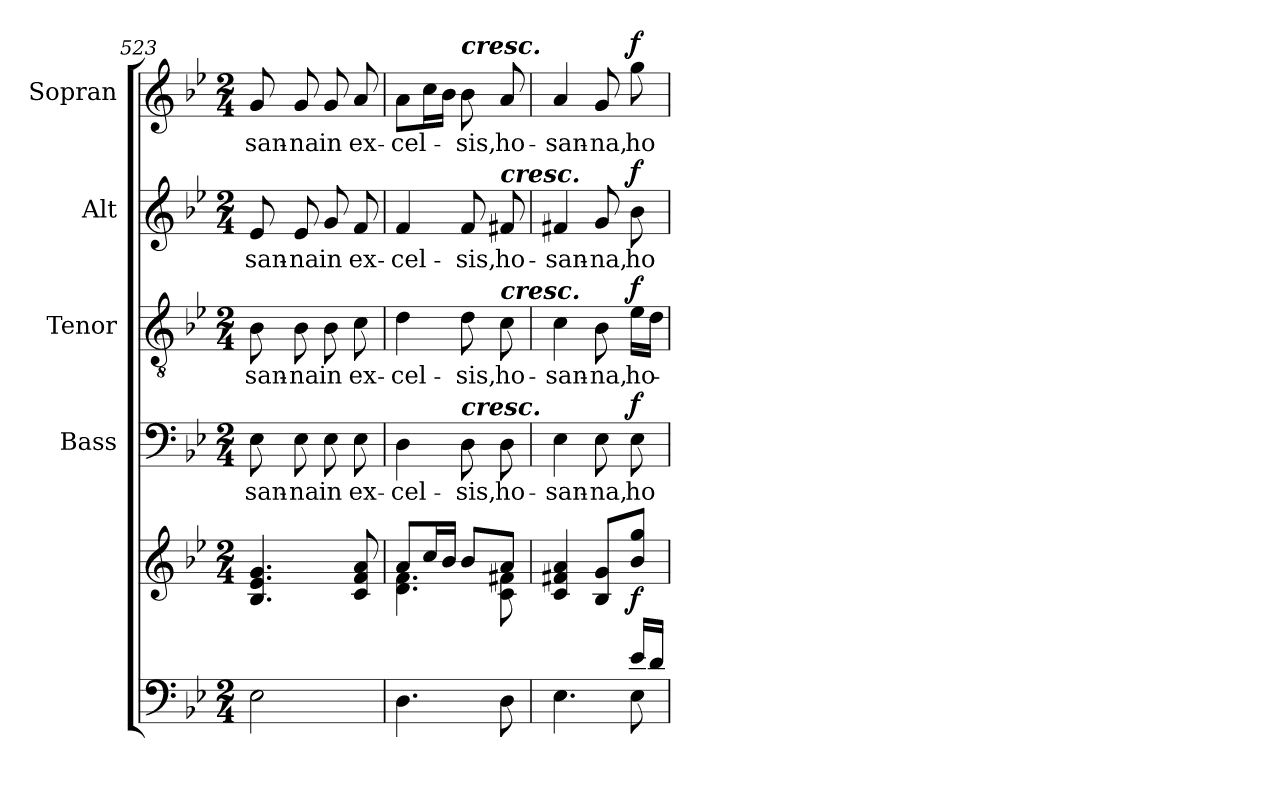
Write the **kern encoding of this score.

**kern	**kern	**dynam	**kern	**text	**dynam	**kern	**text	**dynam	**kern	**text	**dynam	**kern	**text	**dynam
*part5	*part5	*part5	*part4	*part4	*part4	*part3	*part3	*part3	*part2	*part2	*part2	*part1	*part1	*part1
*staff6	*staff5	*staff5/6	*staff4	*staff4	*staff4	*staff3	*staff3	*staff3	*staff2	*staff2	*staff2	*staff1	*staff1	*staff1
*	*	*	*I"Bass	*	*	*I"Tenor	*	*	*I"Alt	*	*	*I"Sopran	*	*
*	*	*	*I'B.	*	*	*I'T.	*	*	*I'A.	*	*	*I'S.	*	*
*clefF4	*clefG2	*	*clefF4	*	*	*clefGv2	*	*	*clefG2	*	*	*clefG2	*	*
*k[b-e-]	*k[b-e-]	*	*k[b-e-]	*	*	*k[b-e-]	*	*	*k[b-e-]	*	*	*k[b-e-]	*	*
*B-:	*B-:	*	*B-:	*	*	*B-:	*	*	*B-:	*	*	*B-:	*	*
*M2/4	*M2/4	*	*M2/4	*	*	*M2/4	*	*	*M2/4	*	*	*M2/4	*	*
=523	=523	=523	=523	=523	=523	=523	=523	=523	=523	=523	=523	=523	=523	=523
!	!	!	!	!LO:LY:b	!	!	!LO:LY:b	!	!	!LO:LY:b	!	!	!LO:LY:b	!
2E-\	4.B-/ 4.e-/ 4.g/	.	8E-\	-san-	.	8B-\	-san-	.	8e-/	-san-	.	8g/	-san-	.
!	!	!	!	!LO:LY:b	!	!	!LO:LY:b	!	!	!LO:LY:b	!	!	!LO:LY:b	!
.	.	.	8E-\	-na	.	8B-\	-na	.	8e-/	-na	.	8g/	-na	.
!	!	!	!	!LO:LY:b	!	!	!LO:LY:b	!	!	!LO:LY:b	!	!	!LO:LY:b	!
.	.	.	8E-\	in	.	8B-\	in	.	8g/	in	.	8g/	in	.
!	!	!	!	!LO:LY:b	!	!	!LO:LY:b	!	!	!LO:LY:b	!	!	!LO:LY:b	!
.	8c/ 8f/ 8a/	.	8E-\	ex-	.	8c\	ex-	.	8f/	ex-	.	8a/	ex-	.
=524	=524	=524	=524	=524	=524	=524	=524	=524	=524	=524	=524	=524	=524	=524
*	*^	*	*	*	*	*	*	*	*	*	*	*	*	*
!	!	!	!	!	!LO:LY:b	!	!	!LO:LY:b	!	!	!LO:LY:b	!	!	!LO:LY:b	!
4.D\	8a/L	4.d\ 4.f\	.	4D\	-cel-	.	4d\	-cel-	.	4f/	-cel-	.	8a\L	-cel-	.
.	16cc/L	.	.	.	.	.	.	.	.	.	.	.	16cc\L	.	.
.	16b-/JJ	.	.	.	.	.	.	.	.	.	.	.	16b-\JJ	.	.
!	!	!	!	!	!	!	!	!	!	!	!	!	!LO:TX:a:Bi:t=cresc.	!	!
!	!	!	!	!LO:TX:a:Bi:t=cresc.	!	!	!	!	!	!	!	!	!	!	!
!	!	!	!	!	!LO:LY:b	!	!	!LO:LY:b	!	!	!LO:LY:b	!	!	!LO:LY:b	!
.	8b-/L	.	.	8D\	-sis,	.	8d\	-sis,	.	8f/	-sis,	.	8b-\	-sis,	.
!	!	!	!	!	!	!	!	!	!	!LO:TX:a:Bi:t=cresc.	!	!	!	!	!
!	!	!	!	!	!	!	!LO:TX:a:Bi:t=cresc.	!	!	!	!	!	!	!	!
!	!	!	!	!	!LO:LY:b	!	!	!LO:LY:b	!	!	!LO:LY:b	!	!	!LO:LY:b	!
8D\	8a/J	8c\ 8f#X\	.	8D\	ho-	.	8c\	ho-	.	8f#X/	ho-	.	8a/	ho-	.
!!LO:PB:g=z
=525	=525	=525	=525	=525	=525	=525	=525	=525	=525	=525	=525	=525	=525	=525	=525
*^	*	*	*	*	*	*	*	*	*	*	*	*	*	*	*
!	!	!	!	!	!	!LO:LY:b	!	!	!LO:LY:b	!	!	!LO:LY:b	!	!	!LO:LY:b	!
*	*	*v	*v	*	*	*	*	*	*	*	*	*	*	*	*	*
4.ryy	4.E-\	4c/ 4f#X/ 4a/	.	4E-\	-san-	.	4c\	-san-	.	4f#X/	-san-	.	4a/	-san-	.
!	!	!	!	!	!LO:LY:b	!	!	!LO:LY:b	!	!	!LO:LY:b	!	!	!LO:LY:b	!
.	.	8B-/ 8g/L	.	8E-\	-na,	.	8B-\	-na,	.	8g/	-na,	.	8g/	-na,	.
!	!	!	!LO:DY:b	!	!LO:LY:b	!LO:DY:a	!	!LO:LY:b	!LO:DY:a	!	!LO:LY:b	!LO:DY:a	!	!LO:LY:b	!LO:DY:a
16e-/LL	8E-\	8b-/ 8gg/J	f	8E-\	ho-	f	16e-\LL	ho-	f	8b-\	ho-	f	8gg\	ho-	f
16d/JJ	.	.	.	.	.	.	16d\JJ	.	.	.	.	.	.	.	.
*v	*v	*	*	*	*	*	*	*	*	*	*	*	*	*	*
=	=	=	=	=	=	=	=	=	=	=	=	=	=	=
*-	*-	*-	*-	*-	*-	*-	*-	*-	*-	*-	*-	*-	*-	*-
